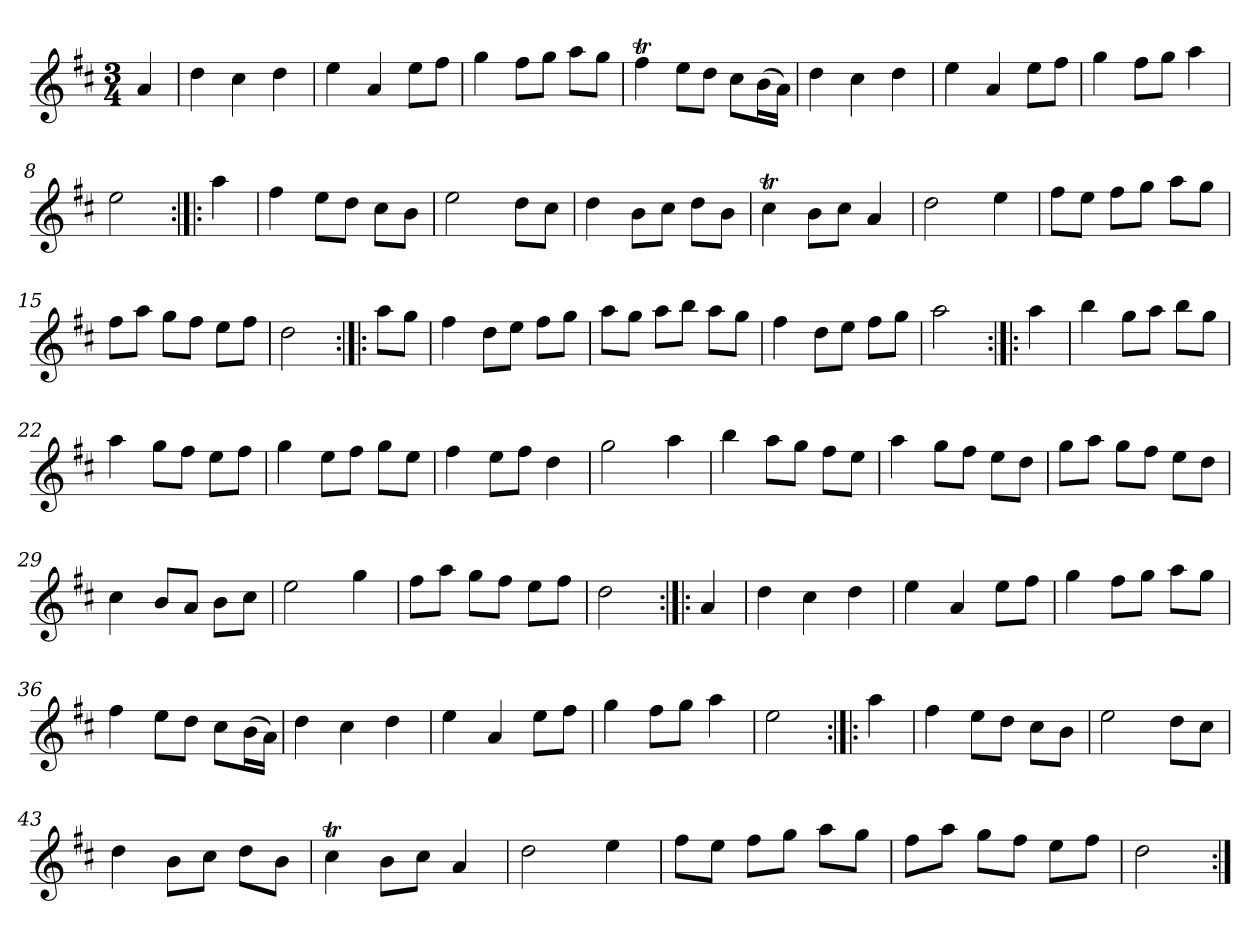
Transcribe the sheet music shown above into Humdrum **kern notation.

**kern
*part1
*staff1
*clefG2
*k[f#c#]
*D:
*M3/4
*MM120
=
4a
=1
4dd
4cc#
4dd
=2
4ee
4a
8ee\L
8ff#\J
=3
4gg
8ff#\L
8gg\J
8aa\L
8gg\J
=4
4ff#t
8ee\L
8dd\J
8cc#\L
(16b\L
16a\JJ)
=5
4dd
4cc#
4dd
=6
4ee
4a
8ee\L
8ff#\J
=7
4gg
8ff#\L
8gg\J
4aa
=8
2ee
=:|!|:
4aa
=9
4ff#
8ee\L
8dd\J
8cc#\L
8b\J
=10
2ee
8dd\L
8cc#\J
=11
4dd
8b\L
8cc#\J
8dd\L
8b\J
=12
4cc#t
8b\L
8cc#\J
4a
=13
2dd
4ee
=14
8ff#\L
8ee\J
8ff#\L
8gg\J
8aa\L
8gg\J
=15
8ff#\L
8aa\J
8gg\L
8ff#\J
8ee\L
8ff#\J
=16
2dd
=:|!|:
8aa\L
8gg\J
=17
4ff#
8dd\L
8ee\J
8ff#\L
8gg\J
=18
8aa\L
8gg\J
8aa\L
8bb\J
8aa\L
8gg\J
=19
4ff#
8dd\L
8ee\J
8ff#\L
8gg\J
=20
2aa
=:|!|:
4aa
=21
4bb
8gg\L
8aa\J
8bb\L
8gg\J
=22
4aa
8gg\L
8ff#\J
8ee\L
8ff#\J
=23
4gg
8ee\L
8ff#\J
8gg\L
8ee\J
=24
4ff#
8ee\L
8ff#\J
4dd
=25
2gg
4aa
=26
4bb
8aa\L
8gg\J
8ff#\L
8ee\J
=27
4aa
8gg\L
8ff#\J
8ee\L
8dd\J
=28
8gg\L
8aa\J
8gg\L
8ff#\J
8ee\L
8dd\J
=29
4cc#
8b/L
8a/J
8b\L
8cc#\J
=30
2ee
4gg
=31
8ff#\L
8aa\J
8gg\L
8ff#\J
8ee\L
8ff#\J
=32
2dd
=:|!|:
4a
=33
4dd
4cc#
4dd
=34
4ee
4a
8ee\L
8ff#\J
=35
4gg
8ff#\L
8gg\J
8aa\L
8gg\J
=36
4ff#
8ee\L
8dd\J
8cc#\L
(16b\L
16a\JJ)
=37
4dd
4cc#
4dd
=38
4ee
4a
8ee\L
8ff#\J
=39
4gg
8ff#\L
8gg\J
4aa
=40
2ee
=:|!|:
4aa
=41
4ff#
8ee\L
8dd\J
8cc#\L
8b\J
=42
2ee
8dd\L
8cc#\J
=43
4dd
8b\L
8cc#\J
8dd\L
8b\J
=44
4cc#t
8b\L
8cc#\J
4a
=45
2dd
4ee
=46
8ff#\L
8ee\J
8ff#\L
8gg\J
8aa\L
8gg\J
=47
8ff#\L
8aa\J
8gg\L
8ff#\J
8ee\L
8ff#\J
=48
2dd
=:|!
*-
